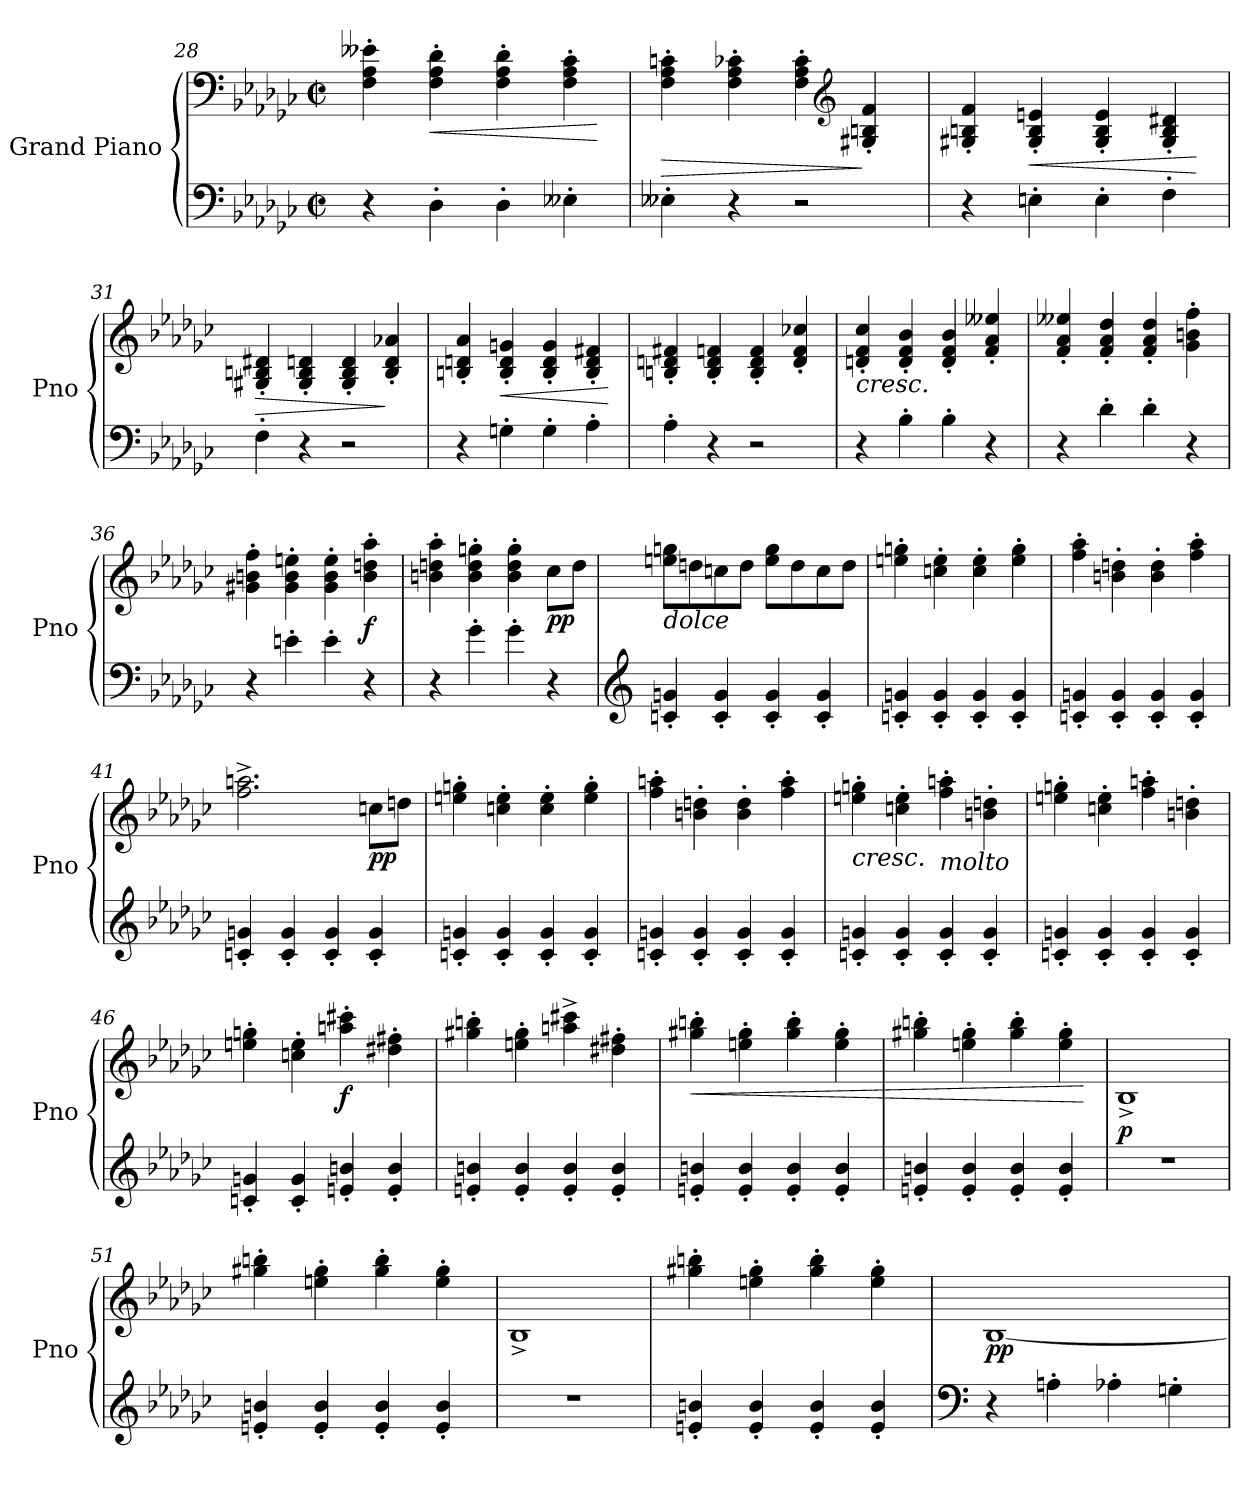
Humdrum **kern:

**kern	**kern	**dynam
*part1	*part1	*part1
*staff2	*staff1	*staff1/2
*I"Grand Piano	*	*
*I'Pno	*	*
*clefF4	*clefF4	*
*k[b-e-a-d-g-c-]	*k[b-e-a-d-g-c-]	*
*G-:	*G-:	*
*M2/2	*M2/2	*
*met(c|)	*met(c|)	*
=28	=28	=28
4r	4F\' 4A-\' 4e--X\'	.
!	!	!LO:HP:b
4D-'\	4F\' 4A-\' 4d-\'	<
4D-'\	4F\' 4A-\' 4d-\'	.
4E--X'\	4F\' 4A-\' 4c-\'	.
.	.	[
=29	=29	=29
!	!	!LO:HP:b
4E--X'\	4F\' 4A-\' 4cn\'	>
4r	4F\' 4A-\' 4c-X\'	.
2r	4F\' 4A-\' 4c-\'	.
*	*clefG2	*
.	4G#X/' 4Bn/' 4f/'	]
=30	=30	=30
4r	4G#X/' 4Bn/' 4f/'	.
!	!	!LO:HP:b
4En'\	4G#/' 4B/' 4en/'	<
4E'\	4G#/' 4B/' 4e/'	.
4F'\	4G#/' 4B/' 4d#X/'	.
.	.	[
!!LO:LB:g=z
=31	=31	=31
!	!	!LO:HP:b
4F'\	4G#X/' 4Bn/' 4d#X/'	>
4r	4G#/' 4B/' 4dn/'	.
2r	4G#/' 4B/' 4d/'	.
.	4B/' 4d/' 4a-X/'	]
=32	=32	=32
4r	4Bn/' 4dn/' 4a-/'	.
!	!	!LO:HP:b
4Gn'\	4B/' 4d/' 4gn/'	<
4G'\	4B/' 4d/' 4g/'	.
4A-'\	4B/' 4d/' 4f#X/'	.
.	.	[
=33	=33	=33
4A-'\	4Bn/' 4dn/' 4f#X/'	.
4r	4B/' 4d/' 4fn/'	.
2r	4B/' 4d/' 4f/'	.
.	4d/' 4f/' 4cc-X/'	.
=34	=34	=34
!	!LO:TX:b:i:t=cresc.	!
4r	4dn/' 4f/' 4cc-/'	.
4B-'\	4d/' 4f/' 4b-/'	.
4B-'\	4d/' 4f/' 4b-/'	.
4r	4f/' 4a-/' 4ee--X/'	.
=35	=35	=35
4r	4f/' 4a-/' 4ee--X/'	.
4d-'\	4f/' 4a-/' 4dd-/'	.
4d-'\	4f/' 4a-/' 4dd-/'	.
4r	4g-\' 4bn\' 4ff\'	.
!!LO:LB:g=z
=36	=36	=36
4r	4g#X\' 4bn\' 4ff\'	.
4en'\	4g#\' 4b\' 4een\'	.
4e'\	4g#\' 4b\' 4ee\'	.
!	!	!LO:DY:b
4r	4b\' 4ddn\' 4aa-\'	f
=37	=37	=37
4r	4bn\' 4ddn\' 4aa-\'	.
4g-'\	4b\' 4dd\' 4ggn\'	.
4g-'\	4b\' 4dd\' 4gg\'	.
!	!	!LO:DY:b
4r	8cc-\L	pp
.	8dd\J	.
=38	=38	=38
*clefG2	*	*
!	!LO:TX:b:i:t=dolce	!
4cn/' 4gn/'	8een\ 8ggn\L	.
.	8ddn\	.
4c/' 4g/'	8ccn\	.
.	8dd\J	.
4c/' 4g/'	8ee\ 8gg\L	.
.	8dd\	.
4c/' 4g/'	8cc\	.
.	8dd\J	.
=39	=39	=39
4cn/' 4gn/'	4een\' 4ggn\'	.
4c/' 4g/'	4ccn\' 4ee\'	.
4c/' 4g/'	4cc\' 4ee\'	.
4c/' 4g/'	4ee\' 4gg\'	.
=40	=40	=40
4cn/' 4gn/'	4ff\' 4aa-\'	.
4c/' 4g/'	4bn\' 4ddn\'	.
4c/' 4g/'	4b\' 4dd\'	.
4c/' 4g/'	4ff\' 4aa-\'	.
!!LO:LB:g=z
=41	=41	=41
4cn/' 4gn/'	2.ff\^ 2.aan\^	.
4c/' 4g/'	.	.
4c/' 4g/'	.	.
!	!	!LO:DY:b
4c/' 4g/'	8ccn\L	pp
.	8ddn\J	.
=42	=42	=42
4cn/' 4gn/'	4een\' 4ggn\'	.
4c/' 4g/'	4ccn\' 4ee\'	.
4c/' 4g/'	4cc\' 4ee\'	.
4c/' 4g/'	4ee\' 4gg\'	.
=43	=43	=43
4cn/' 4gn/'	4ff\' 4aan\'	.
4c/' 4g/'	4bn\' 4ddn\'	.
4c/' 4g/'	4b\' 4dd\'	.
4c/' 4g/'	4ff\' 4aa\'	.
=44	=44	=44
!	!LO:TX:b:i:t=cresc.	!
4cn/' 4gn/'	4een\' 4ggn\'	.
4c/' 4g/'	4ccn\' 4ee\'	.
!	!LO:TX:b:i:t=molto	!
4c/' 4g/'	4ff\' 4aan\'	.
4c/' 4g/'	4bn\' 4ddn\'	.
=45	=45	=45
4cn/' 4gn/'	4een\' 4ggn\'	.
4c/' 4g/'	4ccn\' 4ee\'	.
4c/' 4g/'	4ff\' 4aan\'	.
4c/' 4g/'	4bn\' 4ddn\'	.
!!LO:LB:g=z
=46	=46	=46
4cn/' 4gn/'	4een\' 4ggn\'	.
4c/' 4g/'	4ccn\' 4ee\'	.
!	!	!LO:DY:b
4en/' 4bn/'	4aan\' 4ccc#X\'	f
4e/' 4b/'	4dd#X\' 4ff#X\'	.
=47	=47	=47
4en/' 4bn/'	4gg#X\' 4bbn\'	.
4e/' 4b/'	4een\' 4gg#\'	.
4e/' 4b/'	4aan\^ 4ccc#X\^	.
4e/' 4b/'	4dd#X\' 4ff#X\'	.
=48	=48	=48
!	!	!LO:HP:b
4en/' 4bn/'	4gg#X\' 4bbn\'	<
4e/' 4b/'	4een\' 4gg#\'	.
4e/' 4b/'	4gg#\' 4bb\'	.
4e/' 4b/'	4ee\' 4gg#\'	.
=49	=49	=49
4en/' 4bn/'	4gg#X\' 4bbn\'	.
4e/' 4b/'	4een\' 4gg#\'	.
4e/' 4b/'	4gg#\' 4bb\'	.
4e/' 4b/'	4ee\' 4gg#\'	.
.	.	[
=50	=50	=50
!	!	!LO:DY:a=2
1r	1B-^	p
!!LO:PB:g=z
=51	=51	=51
4en/' 4bn/'	4gg#X\' 4bbn\'	.
4e/' 4b/'	4een\' 4gg#\'	.
4e/' 4b/'	4gg#\' 4bb\'	.
4e/' 4b/'	4ee\' 4gg#\'	.
=52	=52	=52
1r	1B-^	.
=53	=53	=53
4en/' 4bn/'	4gg#X\' 4bbn\'	.
4e/' 4b/'	4een\' 4gg#\'	.
4e/' 4b/'	4gg#\' 4bb\'	.
4e/' 4b/'	4ee\' 4gg#\'	.
=54	=54	=54
*clefF4	*	*
!	!	!LO:DY:b
4r	[1B-	pp
4An'\	.	.
4A-X'\	.	.
4Gn'\	.	.
=	=	=
*-	*-	*-
